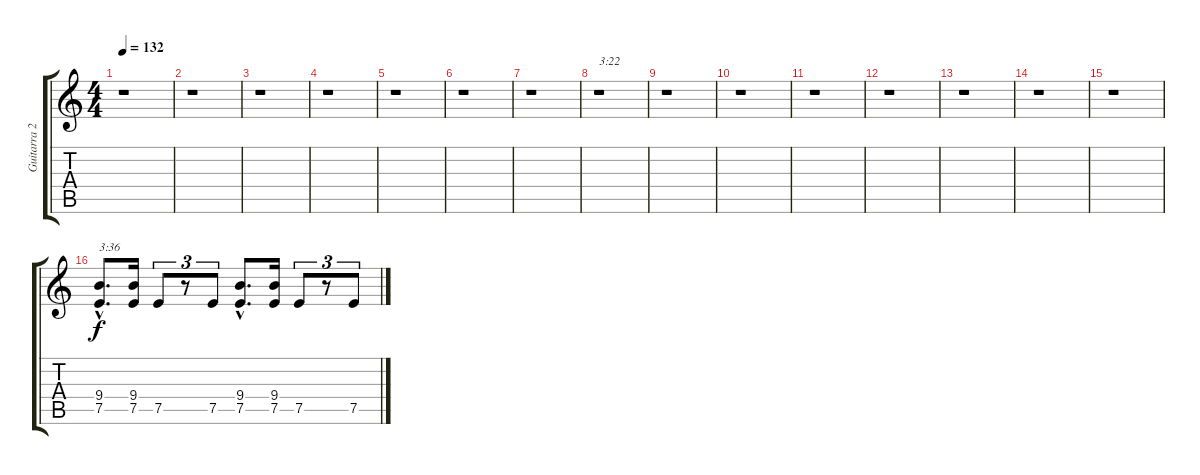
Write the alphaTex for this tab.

\track ("Guitarra 2" "Guitarra 2") {instrument distortionguitar}
\staff {score tabs}
\tuning (E4 B3 G3 D3 A2 E2) {hide}
\ts (4 4)
\tempo 132
\clef g2
\ks c
r.1{dy f} |
r.1 |
r.1 |
r.1 |
r.1 |
r.1 |
r.1 |
r.1{txt "3:22"} |
r.1 |
r.1 |
r.1 |
r.1 |
r.1 |
r.1 |
r.1 |
(9.4{hac} 7.5{hac}).8{d txt "3:36"} (9.4 7.5).16 7.5.8{tu (3 2)} r.8{tu (3 2)} 7.5.8{tu (3 2)} (9.4{hac} 7.5{hac}).8{d} (9.4 7.5).16 7.5.8{tu (3 2)} r.8{tu (3 2)} 7.5.8{tu (3 2)}
